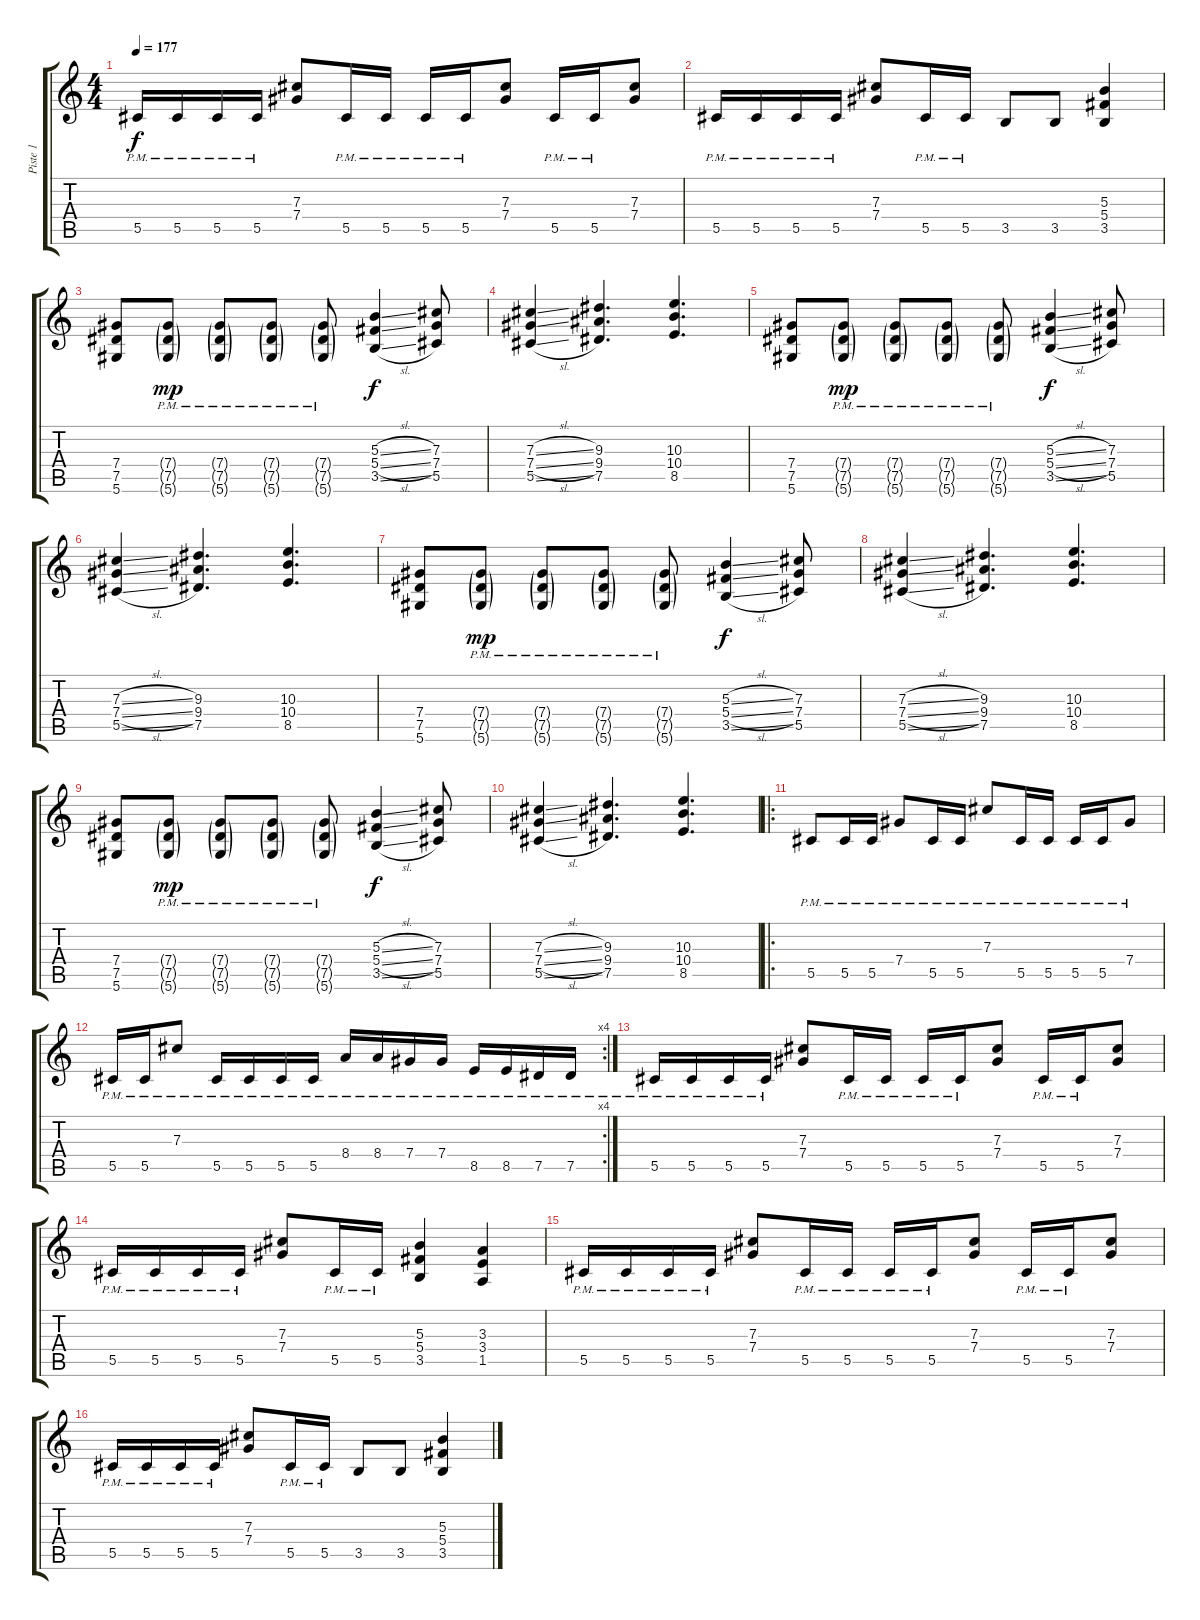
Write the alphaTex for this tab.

\track ("Piste 1" "Piste 1") {instrument overdrivenguitar}
\staff {score tabs}
\tuning (Eb4 Bb3 Gb3 Db3 Ab2 Eb2) {hide}
\ts (4 4)
\tempo 177
\clef g2
\ks c
5.5{pm}.16{dy f} 5.5{pm}.16 5.5{pm}.16 5.5{pm}.16 (7.3 7.4).8 5.5{pm}.16 5.5{pm}.16 5.5{pm}.16 5.5{pm}.16 (7.3 7.4).8 5.5{pm}.16 5.5{pm}.16 (7.3 7.4).8 |
5.5{pm}.16 5.5{pm}.16 5.5{pm}.16 5.5{pm}.16 (7.3 7.4).8 5.5{pm}.16 5.5{pm}.16 3.5.8 3.5.8 (5.3 5.4 3.5).4 |
(7.4 7.5 5.6).8 (7.4{g pm} 7.5{g pm} 5.6{g pm}).8{dy mp} (7.4{g pm} 7.5{g pm} 5.6{g pm}).8 (7.4{g pm} 7.5{g pm} 5.6{g pm}).8 (7.4{g pm} 7.5{g pm} 5.6{g pm}).8 (5.3{sl} 5.4{sl} 3.5{sl}).4{dy f} (7.3 7.4 5.5).8 |
(7.3{sl} 7.4{sl} 5.5{sl}).4 (9.3 9.4 7.5).4{d} (10.3 10.4 8.5).4{d} |
(7.4 7.5 5.6).8 (7.4{g pm} 7.5{g pm} 5.6{g pm}).8{dy mp} (7.4{g pm} 7.5{g pm} 5.6{g pm}).8 (7.4{g pm} 7.5{g pm} 5.6{g pm}).8 (7.4{g pm} 7.5{g pm} 5.6{g pm}).8 (5.3{sl} 5.4{sl} 3.5{sl}).4{dy f} (7.3 7.4 5.5).8 |
(7.3{sl} 7.4{sl} 5.5{sl}).4 (9.3 9.4 7.5).4{d} (10.3 10.4 8.5).4{d} |
(7.4 7.5 5.6).8 (7.4{g pm} 7.5{g pm} 5.6{g pm}).8{dy mp} (7.4{g pm} 7.5{g pm} 5.6{g pm}).8 (7.4{g pm} 7.5{g pm} 5.6{g pm}).8 (7.4{g pm} 7.5{g pm} 5.6{g pm}).8 (5.3{sl} 5.4{sl} 3.5{sl}).4{dy f} (7.3 7.4 5.5).8 |
(7.3{sl} 7.4{sl} 5.5{sl}).4 (9.3 9.4 7.5).4{d} (10.3 10.4 8.5).4{d} |
(7.4 7.5 5.6).8 (7.4{g pm} 7.5{g pm} 5.6{g pm}).8{dy mp} (7.4{g pm} 7.5{g pm} 5.6{g pm}).8 (7.4{g pm} 7.5{g pm} 5.6{g pm}).8 (7.4{g pm} 7.5{g pm} 5.6{g pm}).8 (5.3{sl} 5.4{sl} 3.5{sl}).4{dy f} (7.3 7.4 5.5).8 |
(7.3{sl} 7.4{sl} 5.5{sl}).4 (9.3 9.4 7.5).4{d} (10.3 10.4 8.5).4{d} |
\ro
5.5{pm}.8 5.5{pm}.16 5.5{pm}.16 7.4{pm}.8 5.5{pm}.16 5.5{pm}.16 7.3{pm}.8 5.5{pm}.16 5.5{pm}.16 5.5{pm}.16 5.5{pm}.16 7.4{pm}.8 |
\rc 4
5.5{pm}.16 5.5{pm}.16 7.3{pm}.8 5.5{pm}.16 5.5{pm}.16 5.5{pm}.16 5.5{pm}.16 8.4{pm}.16 8.4{pm}.16 7.4{pm}.16 7.4{pm}.16 8.5{pm}.16 8.5{pm}.16 7.5{pm}.16 7.5{pm}.16 |
5.5{pm}.16 5.5{pm}.16 5.5{pm}.16 5.5{pm}.16 (7.3 7.4).8 5.5{pm}.16 5.5{pm}.16 5.5{pm}.16 5.5{pm}.16 (7.3 7.4).8 5.5{pm}.16 5.5{pm}.16 (7.3 7.4).8 |
5.5{pm}.16 5.5{pm}.16 5.5{pm}.16 5.5{pm}.16 (7.3 7.4).8 5.5{pm}.16 5.5{pm}.16 (5.3 5.4 3.5).4 (3.3 3.4 1.5).4 |
5.5{pm}.16 5.5{pm}.16 5.5{pm}.16 5.5{pm}.16 (7.3 7.4).8 5.5{pm}.16 5.5{pm}.16 5.5{pm}.16 5.5{pm}.16 (7.3 7.4).8 5.5{pm}.16 5.5{pm}.16 (7.3 7.4).8 |
5.5{pm}.16 5.5{pm}.16 5.5{pm}.16 5.5{pm}.16 (7.3 7.4).8 5.5{pm}.16 5.5{pm}.16 3.5.8 3.5.8 (5.3 5.4 3.5).4
